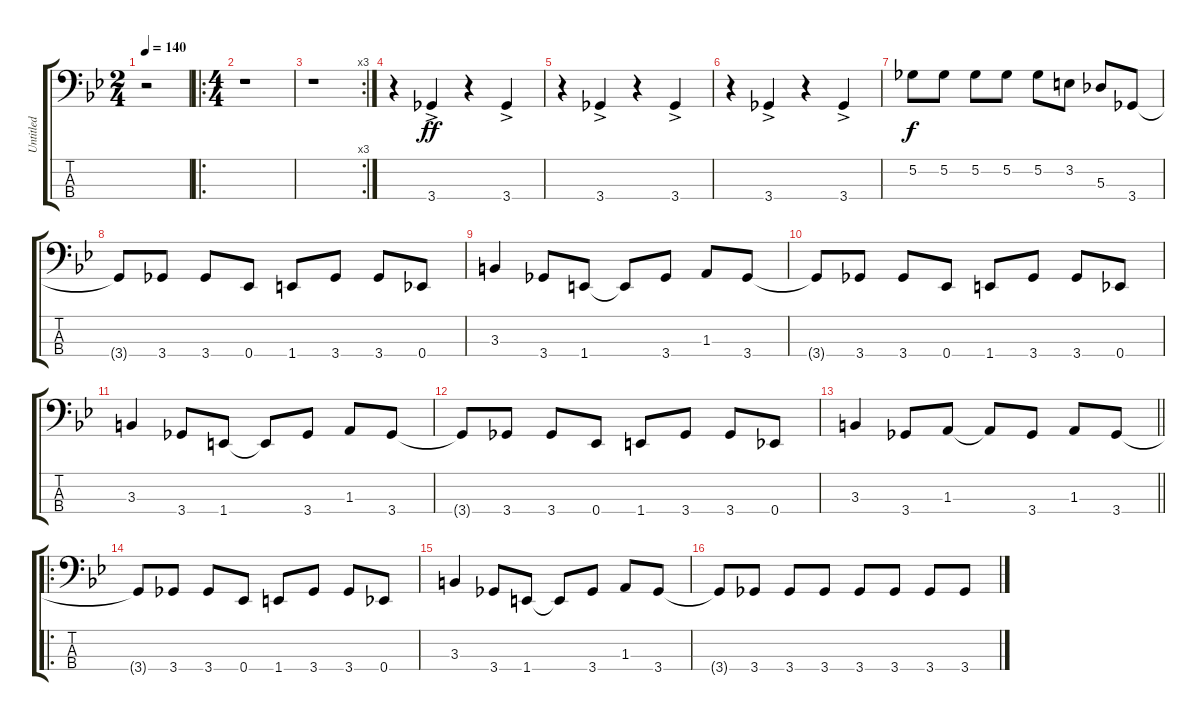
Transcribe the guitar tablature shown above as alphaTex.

\track ("Untitled" "Untitled") {instrument electricbassfinger}
\staff {score tabs}
\tuning (Gb2 Db2 Ab1 Eb1) {hide}
\ts (2 4)
\tempo 140
\clef f4
\ks bb
r.2{dy ff instrument electricbassfinger} |
\ro
\ts (4 4)
r.1 |
\rc 3
r.1 |
r.4 3.4{ac}.4 r.4 3.4{ac}.4 |
r.4 3.4{ac}.4 r.4 3.4{ac}.4 |
r.4 3.4{ac}.4 r.4 3.4{ac}.4 |
5.2.8{dy f} 5.2.8 5.2.8 5.2.8 5.2.8 3.2.8 5.3.8 3.4.8 |
3.4{t}.8 3.4.8 3.4.8 0.4.8 1.4.8 3.4.8 3.4.8 0.4.8 |
3.3.4 3.4.8 1.4.8 1.4{t}.8 3.4.8 1.3.8 3.4.8 |
3.4{t}.8 3.4.8 3.4.8 0.4.8 1.4.8 3.4.8 3.4.8 0.4.8 |
3.3.4 3.4.8 1.4.8 1.4{t}.8 3.4.8 1.3.8 3.4.8 |
3.4{t}.8 3.4.8 3.4.8 0.4.8 1.4.8 3.4.8 3.4.8 0.4.8 |
\barLineRight lightlight
3.3.4 3.4.8 1.3.8 1.3{t}.8 3.4.8 1.3.8 3.4.8 |
\ro
3.4{t}.8 3.4.8 3.4.8 0.4.8 1.4.8 3.4.8 3.4.8 0.4.8 |
3.3.4 3.4.8 1.4.8 1.4{t}.8 3.4.8 1.3.8 3.4.8 |
3.4{t}.8 3.4.8 3.4.8 3.4.8 3.4.8 3.4.8 3.4.8 3.4.8
